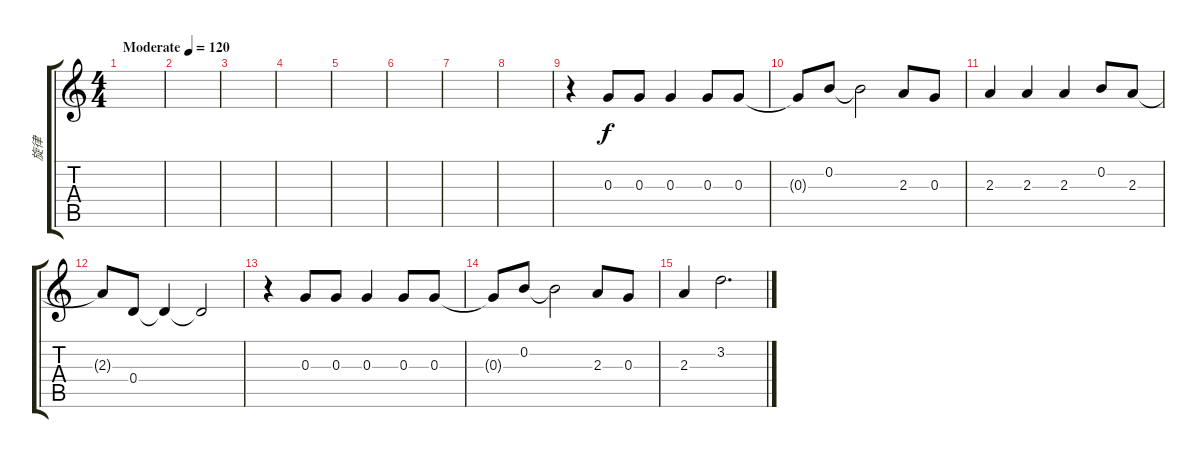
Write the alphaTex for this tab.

\track ("旋律" "旋律") {instrument distortionguitar}
\staff {score tabs}
\tuning (E4 B3 G3 D3 A2 E2) {hide}
\ts (4 4)
\tempo (120 "Moderate")
\clef g2
\ks c
|
|
|
|
|
|
|
|
r.4 0.3.8 0.3.8 0.3.4 0.3.8 0.3.8 |
0.3{t}.8 0.2.8 0.2{t}.2 2.3.8 0.3.8 |
2.3.4 2.3.4 2.3.4 0.2.8 2.3.8 |
2.3{t}.8 0.4.8 0.4{t}.4 0.4{t}.2 |
r.4 0.3.8 0.3.8 0.3.4 0.3.8 0.3.8 |
0.3{t}.8 0.2.8 0.2{t}.2 2.3.8 0.3.8 |
2.3.4 3.2.2{d}
